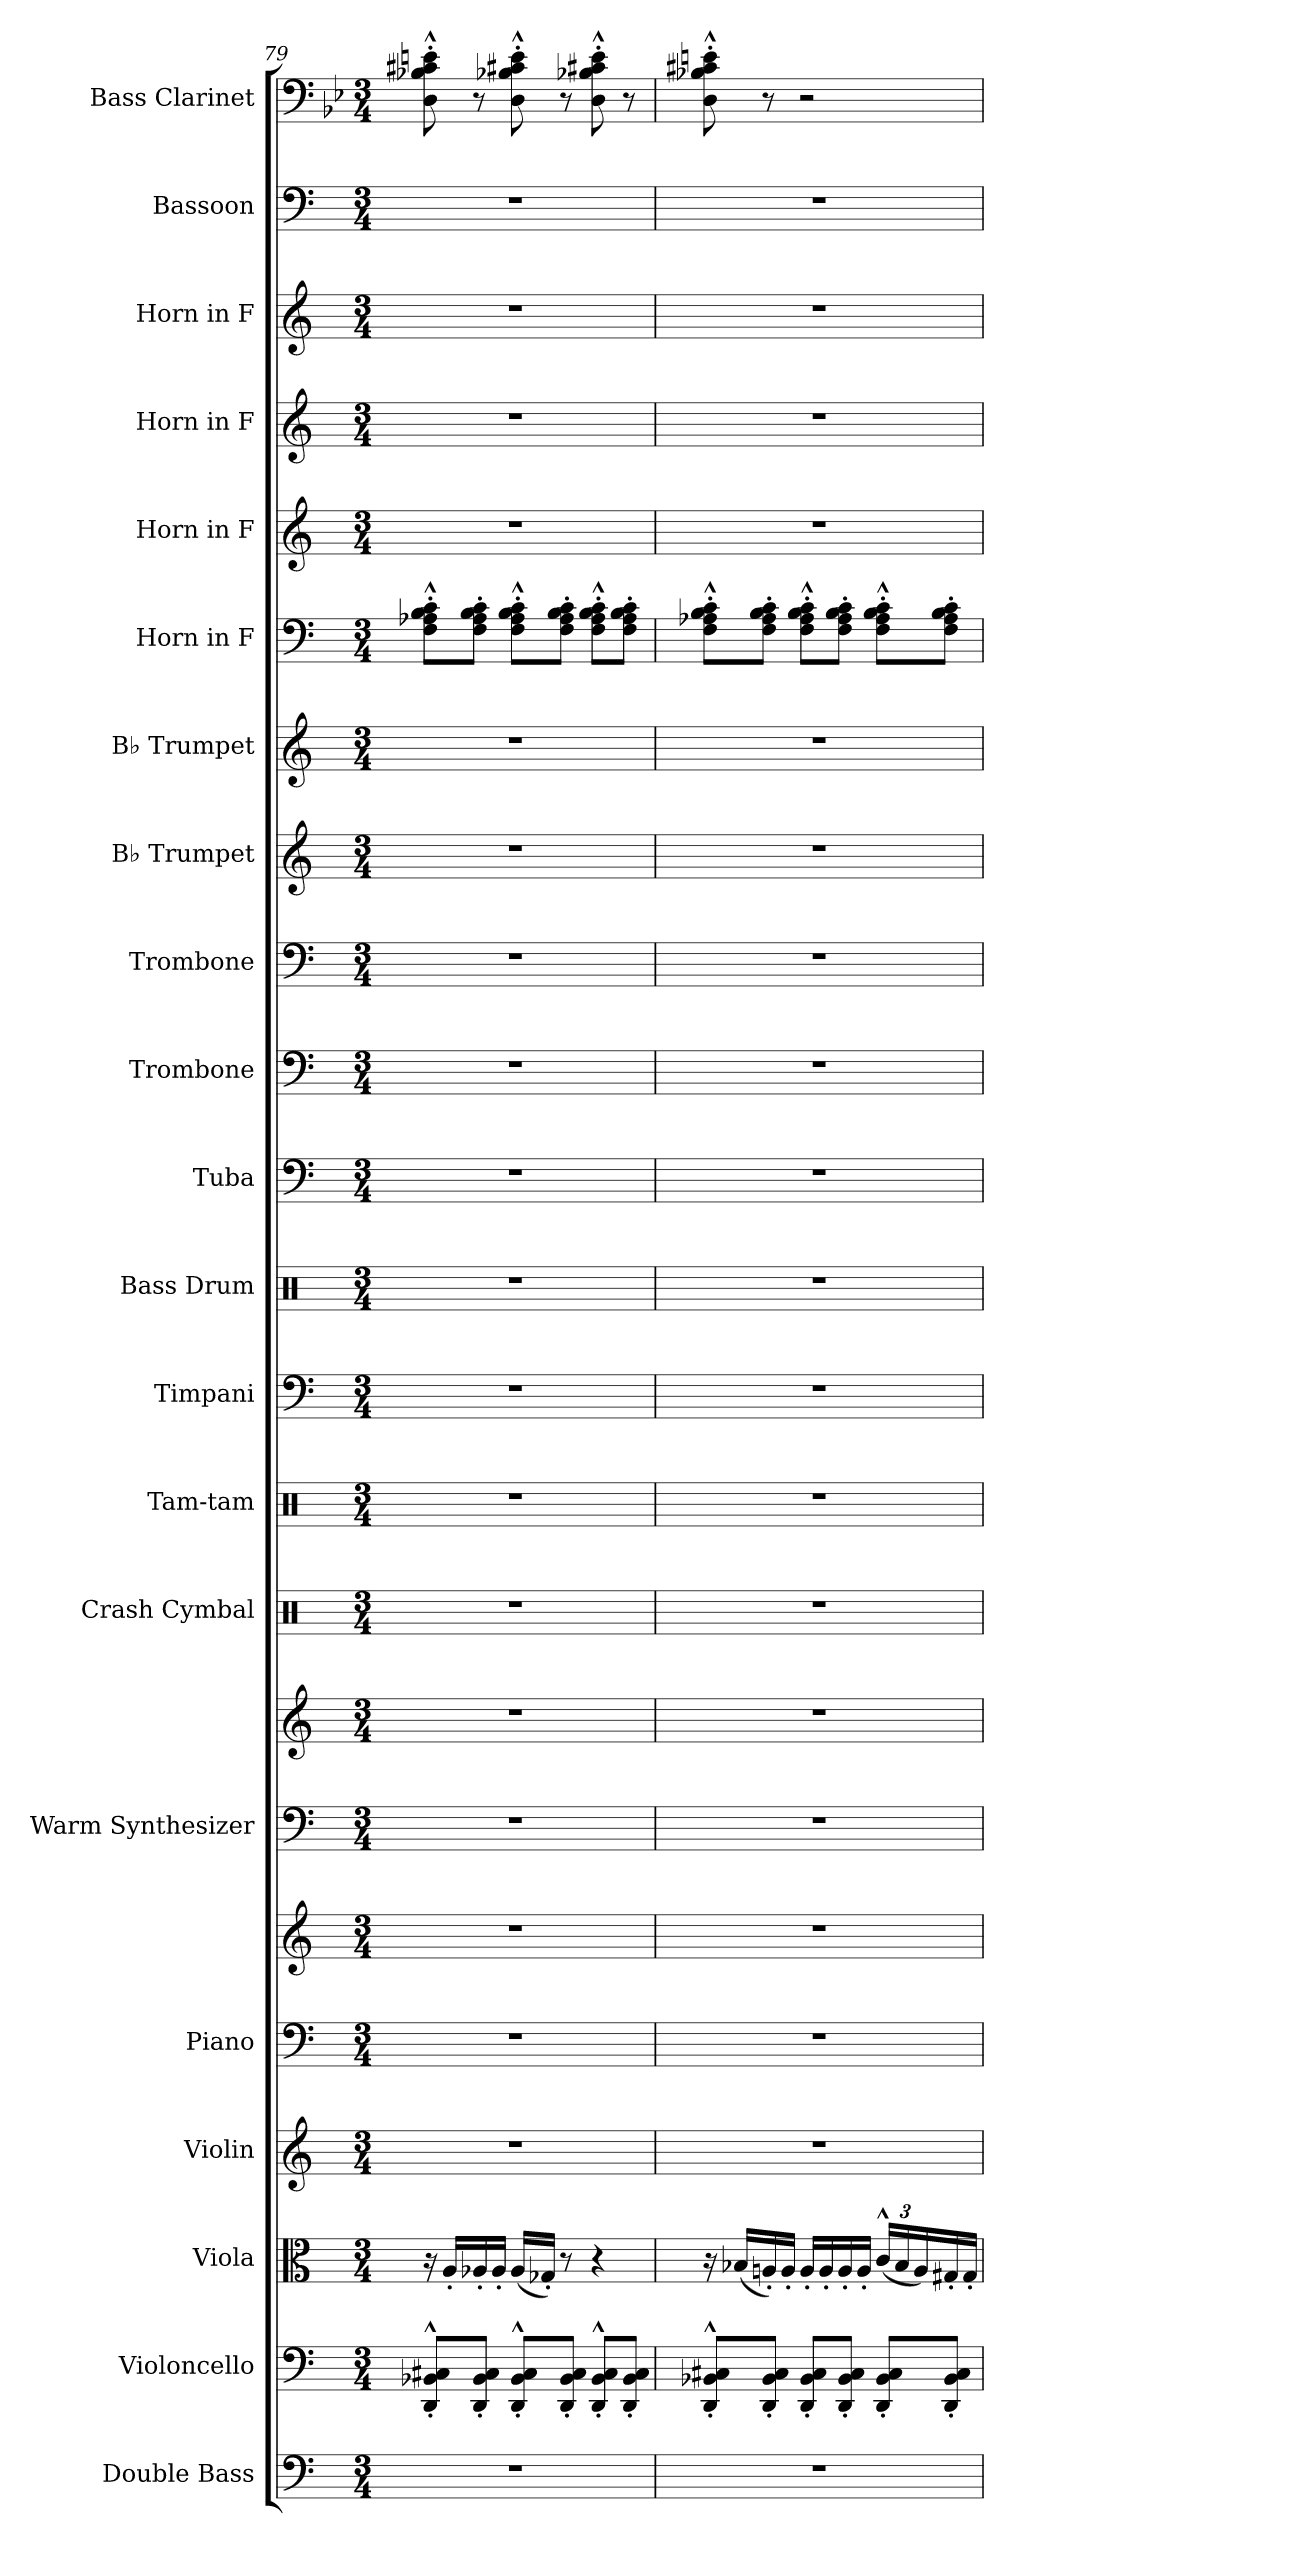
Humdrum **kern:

**kern	**kern	**kern	**kern	**kern	**kern	**kern	**kern	**kern	**kern	**kern	**kern	**kern	**kern	**kern	**kern	**kern	**kern	**kern	**kern	**kern	**kern	**kern
*part21	*part20	*part19	*part18	*part17	*part17	*part16	*part16	*part15	*part14	*part13	*part12	*part11	*part10	*part9	*part8	*part7	*part6	*part5	*part4	*part3	*part2	*part1
*staff23	*staff22	*staff21	*staff20	*staff19	*staff18	*staff17	*staff16	*staff15	*staff14	*staff13	*staff12	*staff11	*staff10	*staff9	*staff8	*staff7	*staff6	*staff5	*staff4	*staff3	*staff2	*staff1
*I"Double Bass	*I"Violoncello	*I"Viola	*I"Violin	*I"Piano	*	*I"Warm Synthesizer	*	*I"Crash Cymbal	*I"Tam-tam	*I"Timpani	*I"Bass Drum	*I"Tuba	*I"Trombone	*I"Trombone	*I"B♭ Trumpet	*I"B♭ Trumpet	*I"Horn in F	*I"Horn in F	*I"Horn in F	*I"Horn in F	*I"Bassoon	*I"Bass Clarinet
*I'Db.	*I'Vc.	*I'Vla.	*I'Vln.	*I'Pno.	*	*I'Synth.	*	*I'Cr. Cym.	*I'Tam-tam	*I'Timp.	*I'B. Dr.	*I'Tba.	*I'Tbn.	*I'Tbn.	*I'B♭ Tpt.	*I'B♭ Tpt.	*	*	*	*	*I'Bsn.	*I'B. Cl.
*clefF4	*clefF4	*clefC3	*clefG2	*clefF4	*clefG2	*clefF4	*clefG2	*clefX	*clefX	*clefF4	*clefX	*clefF4	*clefF4	*clefF4	*clefG2	*clefG2	*clefF4	*clefG2	*clefG2	*clefG2	*clefF4	*clefF4
*ITrd7c12	*	*	*	*	*	*	*	*	*	*	*	*	*	*	*ITrd1c2	*ITrd1c2	*ITrd4c7	*ITrd4c7	*ITrd4c7	*ITrd4c7	*	*ITrd8c14
*k[]	*k[]	*k[]	*k[]	*k[]	*k[]	*k[]	*k[]	*k[]	*k[]	*k[]	*k[]	*k[]	*k[]	*k[]	*k[b-e-]	*k[b-e-]	*k[b-]	*k[b-]	*k[b-]	*k[b-]	*k[]	*k[b-e-]
*M3/4	*M3/4	*M3/4	*M3/4	*M3/4	*M3/4	*M3/4	*M3/4	*M3/4	*M3/4	*M3/4	*M3/4	*M3/4	*M3/4	*M3/4	*M3/4	*M3/4	*M3/4	*M3/4	*M3/4	*M3/4	*M3/4	*M3/4
=79	=79	=79	=79	=79	=79	=79	=79	=79	=79	=79	=79	=79	=79	=79	=79	=79	=79	=79	=79	=79	=79	=79
2.r	8DD/'^^ 8BB-X/'^^ 8C#X/'^^L	16r	2.r	2.r	2.r	2.r	2.r	2.r	2.r	2.r	2.r	2.r	2.r	2.r	2.r	2.r	8BB-\'^^ 8D-X\'^^ 8E\'^^ 8F\'^^L	2.r	2.r	2.r	2.r	8DD\'^^ 8BB-X\'^^ 8C#X\'^^ 8En\'^^
.	.	16A'/LL	.	.	.	.	.	.	.	.	.	.	.	.	.	.	.	.	.	.	.	.
.	8DD/' 8BB-/' 8C#/'J	16A-X'/	.	.	.	.	.	.	.	.	.	.	.	.	.	.	8BB-\' 8D-\' 8E\' 8F\'J	.	.	.	.	8r
.	.	16A-'/JJ	.	.	.	.	.	.	.	.	.	.	.	.	.	.	.	.	.	.	.	.
.	8DD/'^^ 8BB-/'^^ 8C#/'^^L	(16A-/LL	.	.	.	.	.	.	.	.	.	.	.	.	.	.	8BB-\'^^ 8D-\'^^ 8E\'^^ 8F\'^^L	.	.	.	.	8DD\'^^ 8BB-X\'^^ 8C#X\'^^ 8E\'^^
.	.	16G-X'/JJ)	.	.	.	.	.	.	.	.	.	.	.	.	.	.	.	.	.	.	.	.
.	8DD/' 8BB-/' 8C#/'J	8r	.	.	.	.	.	.	.	.	.	.	.	.	.	.	8BB-\' 8D-\' 8E\' 8F\'J	.	.	.	.	8r
.	8DD/'^^ 8BB-/'^^ 8C#/'^^L	4r	.	.	.	.	.	.	.	.	.	.	.	.	.	.	8BB-\'^^ 8D-\'^^ 8E\'^^ 8F\'^^L	.	.	.	.	8DD\'^^ 8BB-X\'^^ 8C#X\'^^ 8E\'^^
.	8DD/' 8BB-/' 8C#/'J	.	.	.	.	.	.	.	.	.	.	.	.	.	.	.	8BB-\' 8D-\' 8E\' 8F\'J	.	.	.	.	8r
!!LO:PB:g=z
=80	=80	=80	=80	=80	=80	=80	=80	=80	=80	=80	=80	=80	=80	=80	=80	=80	=80	=80	=80	=80	=80	=80
2.r	8DD/'^^ 8BB-X/'^^ 8C#X/'^^L	16r	2.r	2.r	2.r	2.r	2.r	2.r	2.r	2.r	2.r	2.r	2.r	2.r	2.r	2.r	8BB-\'^^ 8D-X\'^^ 8E\'^^ 8F\'^^L	2.r	2.r	2.r	2.r	8DD\'^^ 8BB-X\'^^ 8C#X\'^^ 8En\'^^
.	.	(16B-X/LL	.	.	.	.	.	.	.	.	.	.	.	.	.	.	.	.	.	.	.	.
.	8DD/' 8BB-/' 8C#/'J	16An'/)	.	.	.	.	.	.	.	.	.	.	.	.	.	.	8BB-\' 8D-\' 8E\' 8F\'J	.	.	.	.	8r
.	.	16A'/JJ	.	.	.	.	.	.	.	.	.	.	.	.	.	.	.	.	.	.	.	.
.	8DD/' 8BB-/' 8C#/'L	16A'/LL	.	.	.	.	.	.	.	.	.	.	.	.	.	.	8BB-\'^^ 8D-\'^^ 8E\'^^ 8F\'^^L	.	.	.	.	2r
.	.	16A'/	.	.	.	.	.	.	.	.	.	.	.	.	.	.	.	.	.	.	.	.
.	8DD/' 8BB-/' 8C#/'J	16A'/	.	.	.	.	.	.	.	.	.	.	.	.	.	.	8BB-\' 8D-\' 8E\' 8F\'J	.	.	.	.	.
.	.	16A'/JJ	.	.	.	.	.	.	.	.	.	.	.	.	.	.	.	.	.	.	.	.
*	*	*Xbrackettup	*	*	*	*	*	*	*	*	*	*	*	*	*	*	*	*	*	*	*	*
.	8DD/' 8BB-/' 8C#/'L	(24c^^/LL	.	.	.	.	.	.	.	.	.	.	.	.	.	.	8BB-\'^^ 8D-\'^^ 8E\'^^ 8F\'^^L	.	.	.	.	.
.	.	24B-/	.	.	.	.	.	.	.	.	.	.	.	.	.	.	.	.	.	.	.	.
.	.	24A/)	.	.	.	.	.	.	.	.	.	.	.	.	.	.	.	.	.	.	.	.
.	8DD/' 8BB-/' 8C#/'J	16G#X'/	.	.	.	.	.	.	.	.	.	.	.	.	.	.	8BB-\' 8D-\' 8E\' 8F\'J	.	.	.	.	.
.	.	16G#'/JJ	.	.	.	.	.	.	.	.	.	.	.	.	.	.	.	.	.	.	.	.
=	=	=	=	=	=	=	=	=	=	=	=	=	=	=	=	=	=	=	=	=	=	=
*-	*-	*-	*-	*-	*-	*-	*-	*-	*-	*-	*-	*-	*-	*-	*-	*-	*-	*-	*-	*-	*-	*-
